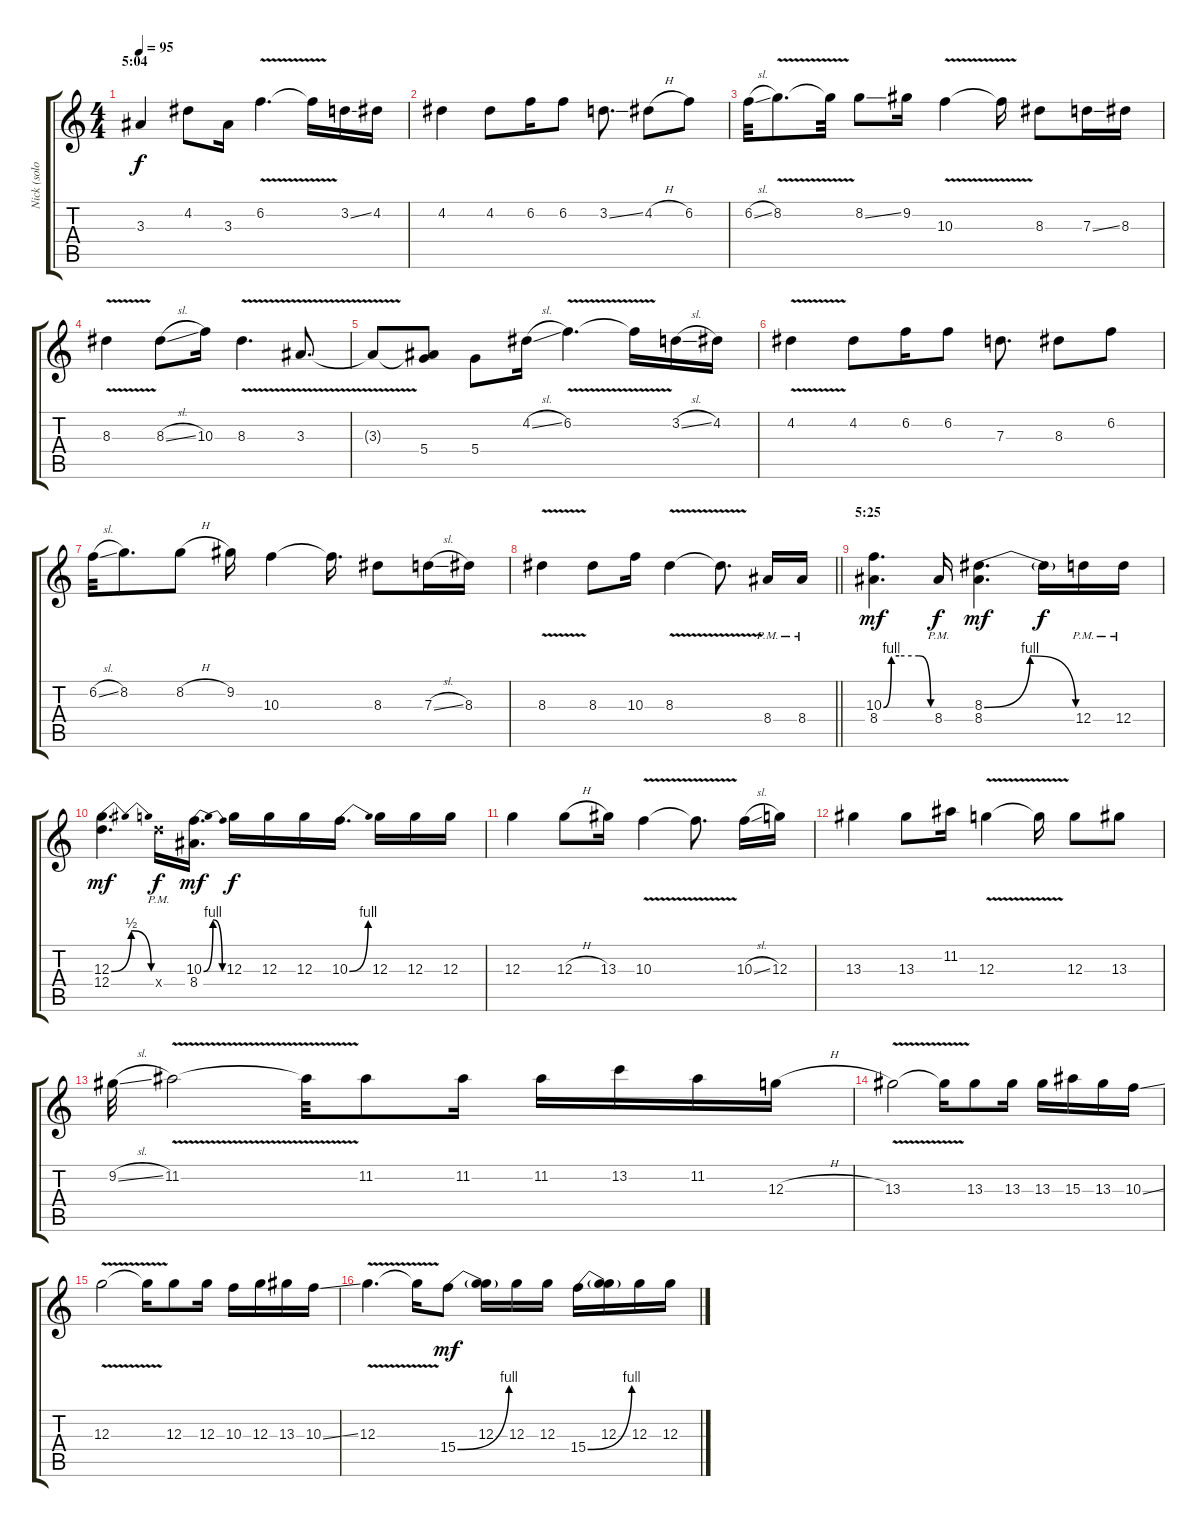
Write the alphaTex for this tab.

\track ("Nick (solo guitar)" "Nick (solo") {instrument electricguitarjazz}
\staff {score tabs}
\tuning (E4 B3 G3 D3 A2 E2) {hide}
\ts (4 4)
\section ("" "5:04")
\tempo 95
\clef g2
\ks c
3.3.4{dy f} 4.2.8 3.3.16 6.2{v}.4{d} 6.2{t}.16 3.2{ss}.16 4.2.16 |
4.2.4 4.2.8 6.2.16 6.2.8 3.2{ss}.8{d} 4.2{h}.8 6.2.8 |
6.2{sl}.32 8.2{v}.8{d} 8.2{t}.32 8.2{ss}.8 9.2.16 10.3{v}.4 10.3{t}.16 8.3.8 7.3{ss}.16 8.3.16 |
8.3{v}.4 8.3{sl}.8 10.3.16 8.3{v}.4{d} 3.3{v}.8{d} |
3.3{t}.8 (3.3{t} 5.4).8 5.4.8 4.2{sl}.16 6.2{v}.4{d} 6.2{t}.16 3.2{sl}.16 4.2.16 |
4.2{v}.4 4.2.8 6.2.16 6.2.8 7.3.8{d} 8.3.8 6.2.8 |
6.2{sl}.32 8.2.8{d} 8.2{h}.8 9.2.16 10.3.4 10.3{t}.16{d} 8.3.8 7.3{sl}.16 8.3.16 |
\barLineRight lightlight
8.3{v}.4 8.3.8 10.3.16 8.3{v}.4 8.3{t}.8{d} 8.4{pm}.16 8.4{pm}.16 |
\section ("" "5:25")
(10.3{be (custom 0 0 10 4 20 4 45 4 60 0)} 8.4).4{d dy mf} 8.4{pm}.16{dy f} (8.3{be (bendrelease 0 0 15 4 40 4 60 0)} 8.4).4{d dy mf} 8.3{t}.16{dy f} 12.4{pm}.16 12.4{pm}.16 |
(12.3{be (bendrelease 0 0 15 2 40 2 60 0)} 12.4).4{d dy mf} 12.4{pm x}.16{dy f} (10.3{be (bendrelease 0 0 15 4 45 4 60 0)} 8.4).16{d dy mf} 12.3.16{dy f} 12.3.16 12.3.16 10.3{be (bend 0 0 60 4)}.16{d} 12.3.16 12.3.16 12.3.16 |
12.3.4 12.3{h}.8 13.3.16 10.3{v}.4 10.3{t}.8{d} 10.3{sl}.16 12.3.16 |
13.3.4 13.3.8 11.2.16 12.3{v}.4 12.3{t}.16 12.3.8 13.3.8 |
9.2{sl}.32 11.2{v}.2 11.2{t}.32 11.2.8 11.2.16 11.2.16 13.2.16 11.2.16 12.3{h}.16 |
13.3{v}.2 13.3{t}.16 13.3.8 13.3.16 13.3.16 15.3.16 13.3.16 10.3{ss}.16 |
12.3{v}.2 12.3{t}.16 12.3.8 12.3.16 10.3.16 12.3.16 13.3.16 10.3{ss}.16 |
12.3{v}.4{d} 12.3{t}.16 15.4{be (bend 0 0 60 4)}.8{dy mf} (12.3 15.4{t}).16 12.3.16 12.3.16 15.4{be (bend 0 0 60 4)}.16 (12.3 15.4{t}).16 12.3.16 12.3.16
